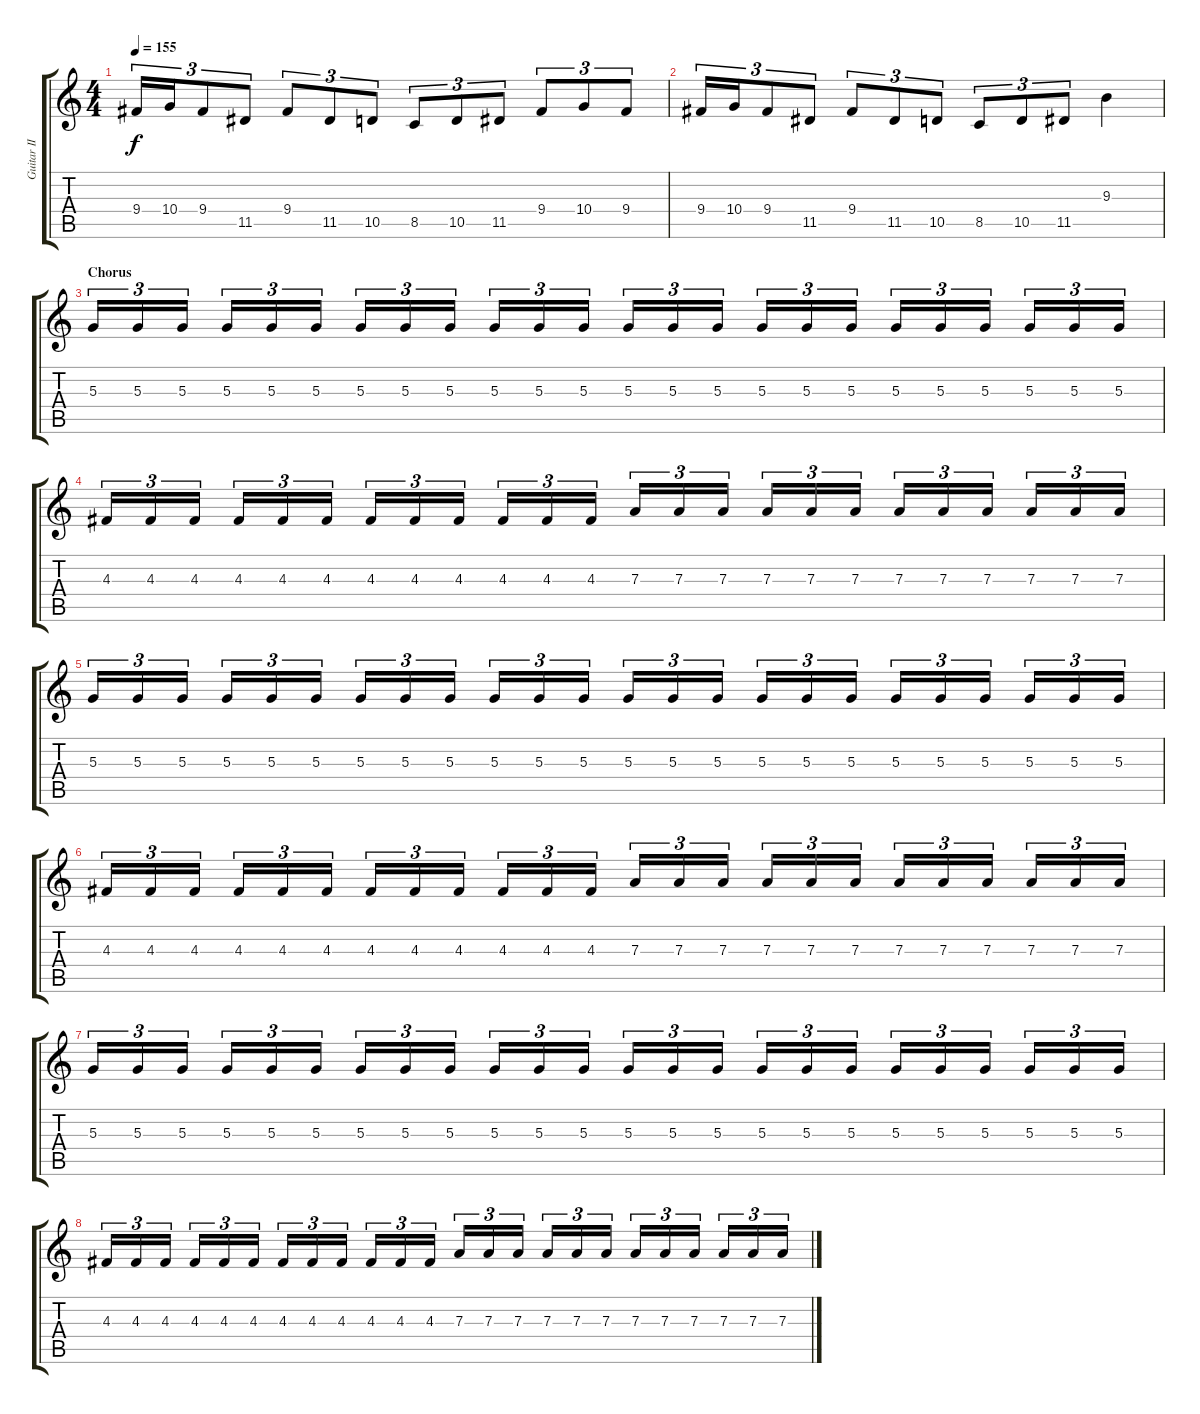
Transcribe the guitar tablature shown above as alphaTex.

\track ("Guitar II" "Guitar II") {instrument overdrivenguitar}
\staff {score tabs}
\tuning (B3 Gb3 D3 A2 E2 B1) {hide}
\ts (4 4)
\tempo 155
\clef g2
\ks c
9.4.16{tu (3 2) dy f} 10.4.16{tu (3 2)} 9.4.8{tu (3 2)} 11.5.8{tu (3 2)} 9.4.8{tu (3 2)} 11.5.8{tu (3 2)} 10.5.8{tu (3 2)} 8.5.8{tu (3 2)} 10.5.8{tu (3 2)} 11.5.8{tu (3 2)} 9.4.8{tu (3 2)} 10.4.8{tu (3 2)} 9.4.8{tu (3 2)} |
9.4.16{tu (3 2)} 10.4.16{tu (3 2)} 9.4.8{tu (3 2)} 11.5.8{tu (3 2)} 9.4.8{tu (3 2)} 11.5.8{tu (3 2)} 10.5.8{tu (3 2)} 8.5.8{tu (3 2)} 10.5.8{tu (3 2)} 11.5.8{tu (3 2)} 9.3.4 |
\section ("" "Chorus")
5.3.16{tu (3 2)} 5.3.16{tu (3 2)} 5.3.16{tu (3 2)} 5.3.16{tu (3 2)} 5.3.16{tu (3 2)} 5.3.16{tu (3 2)} 5.3.16{tu (3 2)} 5.3.16{tu (3 2)} 5.3.16{tu (3 2)} 5.3.16{tu (3 2)} 5.3.16{tu (3 2)} 5.3.16{tu (3 2)} 5.3.16{tu (3 2)} 5.3.16{tu (3 2)} 5.3.16{tu (3 2)} 5.3.16{tu (3 2)} 5.3.16{tu (3 2)} 5.3.16{tu (3 2)} 5.3.16{tu (3 2)} 5.3.16{tu (3 2)} 5.3.16{tu (3 2)} 5.3.16{tu (3 2)} 5.3.16{tu (3 2)} 5.3.16{tu (3 2)} |
4.3.16{tu (3 2)} 4.3.16{tu (3 2)} 4.3.16{tu (3 2)} 4.3.16{tu (3 2)} 4.3.16{tu (3 2)} 4.3.16{tu (3 2)} 4.3.16{tu (3 2)} 4.3.16{tu (3 2)} 4.3.16{tu (3 2)} 4.3.16{tu (3 2)} 4.3.16{tu (3 2)} 4.3.16{tu (3 2)} 7.3.16{tu (3 2)} 7.3.16{tu (3 2)} 7.3.16{tu (3 2)} 7.3.16{tu (3 2)} 7.3.16{tu (3 2)} 7.3.16{tu (3 2)} 7.3.16{tu (3 2)} 7.3.16{tu (3 2)} 7.3.16{tu (3 2)} 7.3.16{tu (3 2)} 7.3.16{tu (3 2)} 7.3.16{tu (3 2)} |
5.3.16{tu (3 2)} 5.3.16{tu (3 2)} 5.3.16{tu (3 2)} 5.3.16{tu (3 2)} 5.3.16{tu (3 2)} 5.3.16{tu (3 2)} 5.3.16{tu (3 2)} 5.3.16{tu (3 2)} 5.3.16{tu (3 2)} 5.3.16{tu (3 2)} 5.3.16{tu (3 2)} 5.3.16{tu (3 2)} 5.3.16{tu (3 2)} 5.3.16{tu (3 2)} 5.3.16{tu (3 2)} 5.3.16{tu (3 2)} 5.3.16{tu (3 2)} 5.3.16{tu (3 2)} 5.3.16{tu (3 2)} 5.3.16{tu (3 2)} 5.3.16{tu (3 2)} 5.3.16{tu (3 2)} 5.3.16{tu (3 2)} 5.3.16{tu (3 2)} |
4.3.16{tu (3 2)} 4.3.16{tu (3 2)} 4.3.16{tu (3 2)} 4.3.16{tu (3 2)} 4.3.16{tu (3 2)} 4.3.16{tu (3 2)} 4.3.16{tu (3 2)} 4.3.16{tu (3 2)} 4.3.16{tu (3 2)} 4.3.16{tu (3 2)} 4.3.16{tu (3 2)} 4.3.16{tu (3 2)} 7.3.16{tu (3 2)} 7.3.16{tu (3 2)} 7.3.16{tu (3 2)} 7.3.16{tu (3 2)} 7.3.16{tu (3 2)} 7.3.16{tu (3 2)} 7.3.16{tu (3 2)} 7.3.16{tu (3 2)} 7.3.16{tu (3 2)} 7.3.16{tu (3 2)} 7.3.16{tu (3 2)} 7.3.16{tu (3 2)} |
5.3.16{tu (3 2)} 5.3.16{tu (3 2)} 5.3.16{tu (3 2)} 5.3.16{tu (3 2)} 5.3.16{tu (3 2)} 5.3.16{tu (3 2)} 5.3.16{tu (3 2)} 5.3.16{tu (3 2)} 5.3.16{tu (3 2)} 5.3.16{tu (3 2)} 5.3.16{tu (3 2)} 5.3.16{tu (3 2)} 5.3.16{tu (3 2)} 5.3.16{tu (3 2)} 5.3.16{tu (3 2)} 5.3.16{tu (3 2)} 5.3.16{tu (3 2)} 5.3.16{tu (3 2)} 5.3.16{tu (3 2)} 5.3.16{tu (3 2)} 5.3.16{tu (3 2)} 5.3.16{tu (3 2)} 5.3.16{tu (3 2)} 5.3.16{tu (3 2)} |
4.3.16{tu (3 2)} 4.3.16{tu (3 2)} 4.3.16{tu (3 2)} 4.3.16{tu (3 2)} 4.3.16{tu (3 2)} 4.3.16{tu (3 2)} 4.3.16{tu (3 2)} 4.3.16{tu (3 2)} 4.3.16{tu (3 2)} 4.3.16{tu (3 2)} 4.3.16{tu (3 2)} 4.3.16{tu (3 2)} 7.3.16{tu (3 2)} 7.3.16{tu (3 2)} 7.3.16{tu (3 2)} 7.3.16{tu (3 2)} 7.3.16{tu (3 2)} 7.3.16{tu (3 2)} 7.3.16{tu (3 2)} 7.3.16{tu (3 2)} 7.3.16{tu (3 2)} 7.3.16{tu (3 2)} 7.3.16{tu (3 2)} 7.3.16{tu (3 2)}
